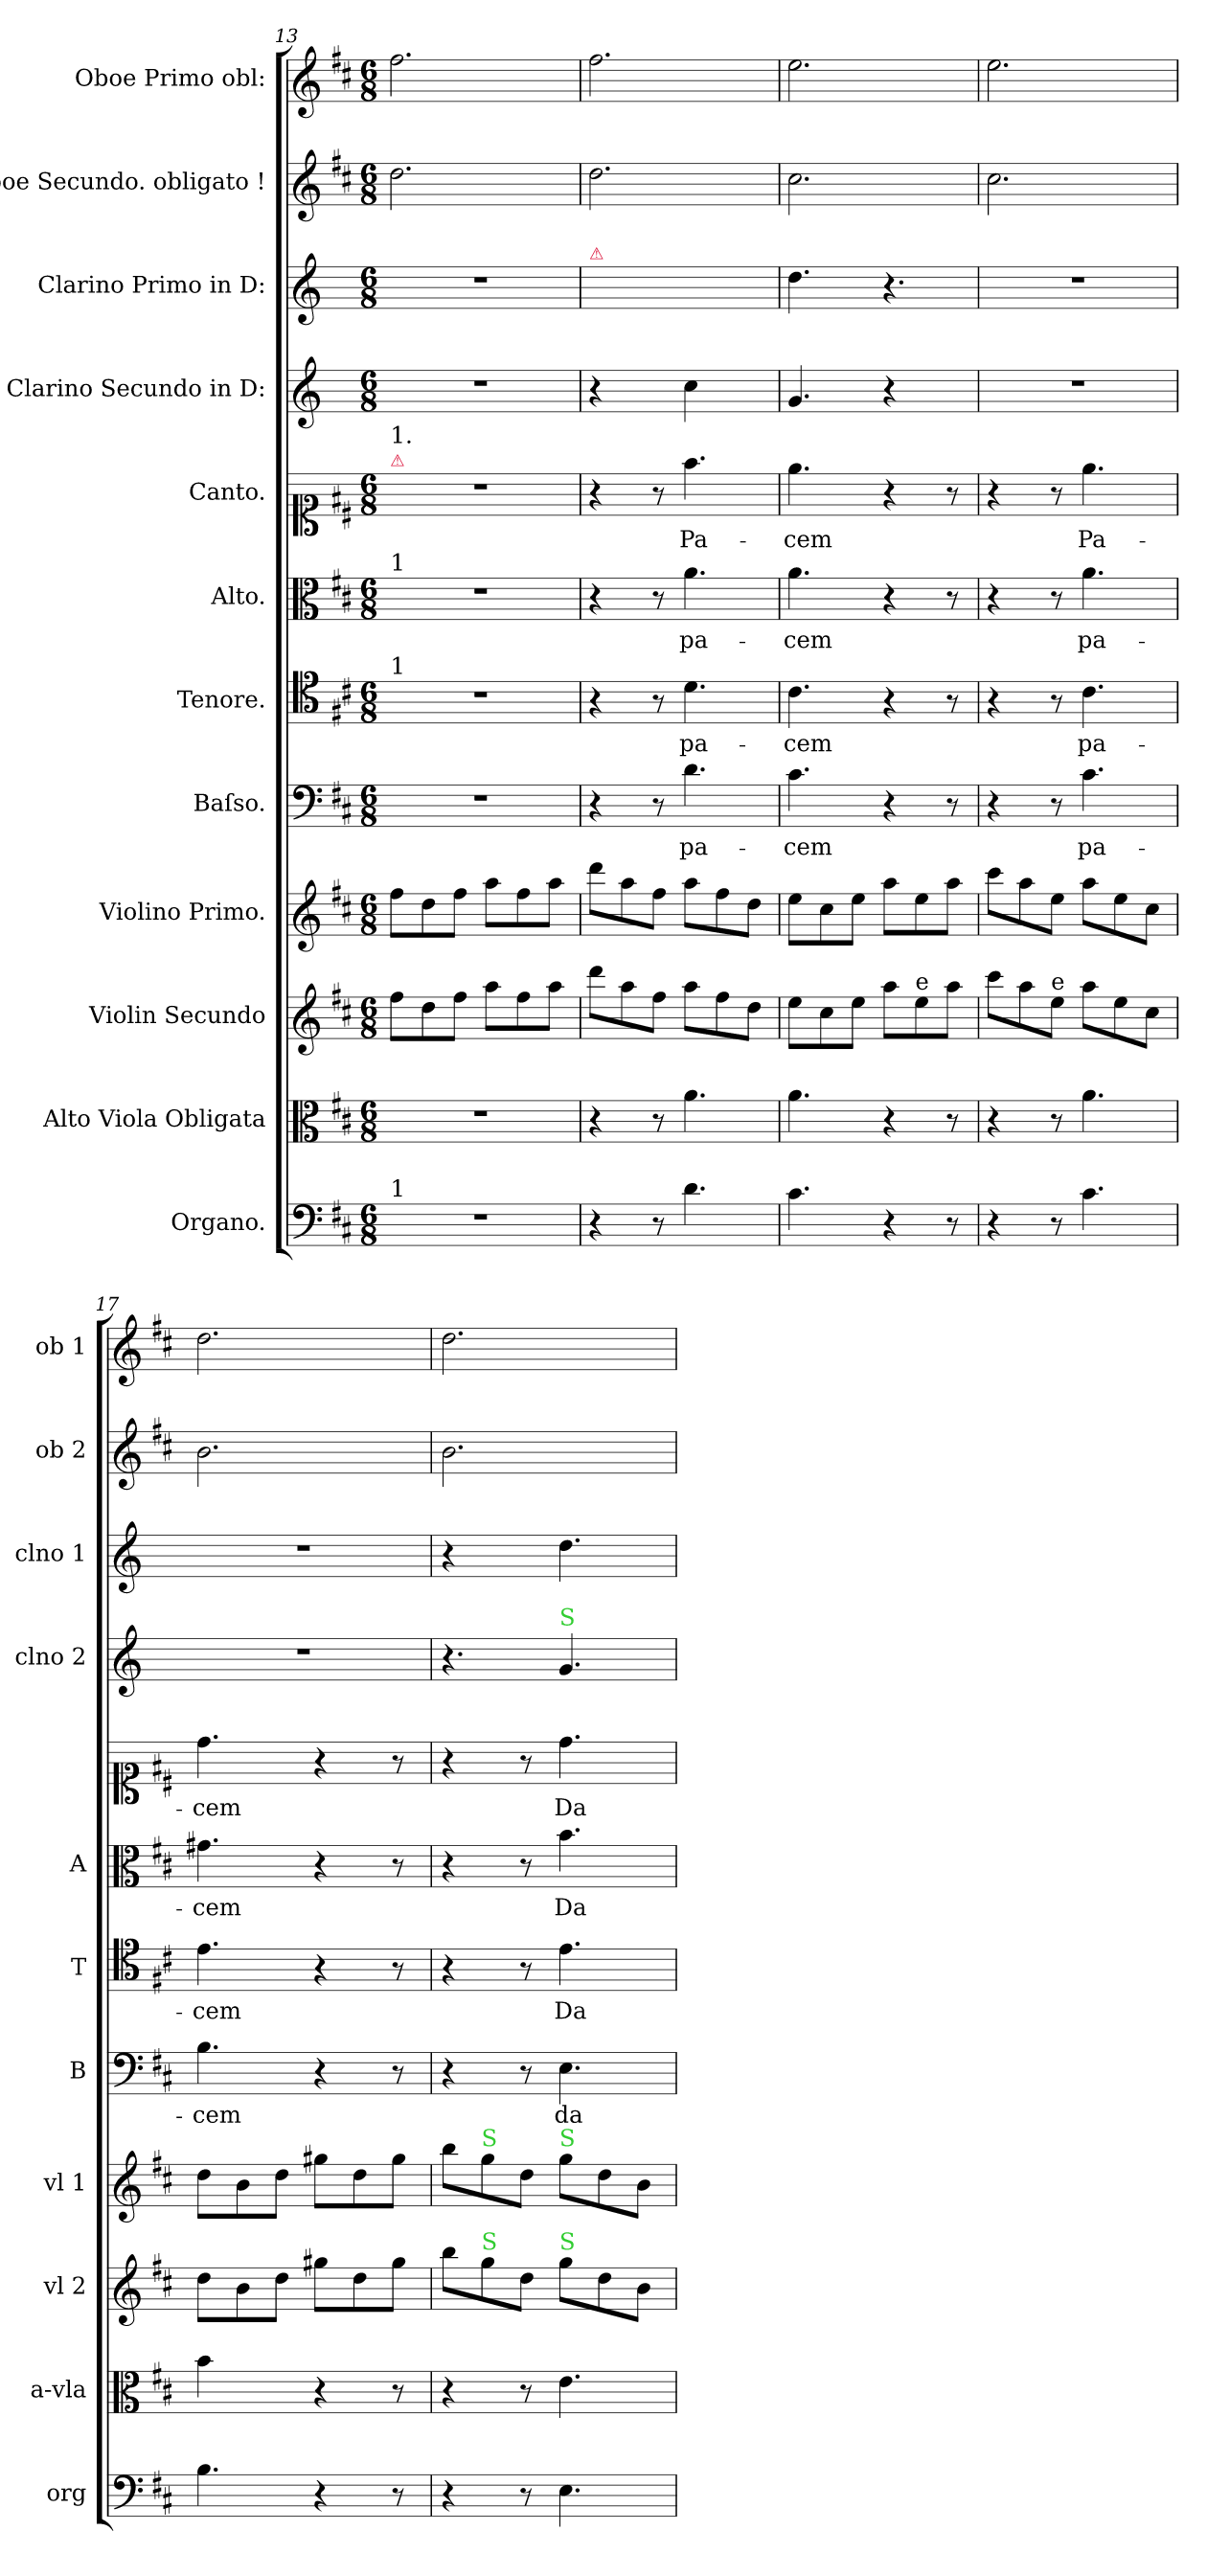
**kern	**kern	**kern	**kern	**kern	**text	**kern	**text	**kern	**text	**kern	**text	**kern	**kern	**kern	**kern
*part12	*part11	*part10	*part9	*part8	*part8	*part7	*part7	*part6	*part6	*part5	*part5	*part4	*part3	*part2	*part1
*staff12	*staff11	*staff10	*staff9	*staff8	*staff8	*staff7	*staff7	*staff6	*staff6	*staff5	*staff5	*staff4	*staff3	*staff2	*staff1
*I"Organo.	*I"Alto Viola Obligata	*I"Violin Secundo	*I"Violino Primo.	*I"Baſso.	*	*I"Tenore.	*	*I"Alto.	*	*I"Canto.	*	*I"Clarino Secundo in D:	*I"Clarino Primo in D:	*I"Oboe Secundo. obligato !	*I"Oboe Primo obl:
*I'org	*I'a-vla	*I'vl 2	*I'vl 1	*I'B	*	*I'T	*	*I'A	*	*	*	*I'clno 2	*I'clno 1	*I'ob 2	*I'ob 1
*clefF4	*clefC3	*clefG2	*clefG2	*clefF4	*	*clefC4	*	*clefC3	*	*clefC1	*	*clefG2	*clefG2	*clefG2	*clefG2
*	*	*	*	*	*	*	*	*	*	*	*	*ITrd-1c-2	*ITrd-1c-2	*	*
*k[f#c#]	*k[f#c#]	*k[f#c#]	*k[f#c#]	*k[f#c#]	*	*k[f#c#]	*	*k[f#c#]	*	*k[f#c#]	*	*k[f#c#]	*k[f#c#]	*k[f#c#]	*k[f#c#]
*D:	*D:	*D:	*D:	*D:	*	*D:	*	*D:	*	*D:	*	*	*	*D:	*D:
*M6/8	*M6/8	*M6/8	*M6/8	*M6/8	*	*M6/8	*	*M6/8	*	*M6/8	*	*M6/8	*M6/8	*M6/8	*M6/8
=13	=13	=13	=13	=13	=13	=13	=13	=13	=13	=13	=13	=13	=13	=13	=13
!	!	!	!	!	!	!	!	!	!	!LO:TX:a:color=crimson:t=⚠	!	!	!	!	!
!	!	!	!	!	!	!	!	!	!	!LO:TX:a:t=1.	!	!	!	!	!
!	!	!	!	!	!	!	!	!LO:TX:a:t=1	!	!	!	!	!	!	!
!	!	!	!	!	!	!LO:TX:a:t=1	!	!	!	!	!	!	!	!	!
!LO:TX:a:t=1	!	!	!	!	!	!	!	!	!	!	!	!	!	!	!
2.r	2.r	8ff#\L	8ff#\L	2.r	.	2.r	.	2.r	.	2.r	.	2.r	2.r	2.dd\	2.ff#\
.	.	8dd\	8dd\	.	.	.	.	.	.	.	.	.	.	.	.
.	.	8ff#\J	8ff#\J	.	.	.	.	.	.	.	.	.	.	.	.
.	.	8aa\L	8aa\L	.	.	.	.	.	.	.	.	.	.	.	.
.	.	8ff#\	8ff#\	.	.	.	.	.	.	.	.	.	.	.	.
.	.	8aa\J	8aa\J	.	.	.	.	.	.	.	.	.	.	.	.
=14	=14	=14	=14	=14	=14	=14	=14	=14	=14	=14	=14	=14	=14	=14	=14
!	!	!	!	!	!	!	!	!	!	!	!	!	!LO:TX:a:color=crimson:t=⚠	!	!
!	!	!	!	!	!	!	!	!	!	!	!	!LO:N:vis=4	!	!	!
4r	4r	8ddd\L	8ddd\L	4r	.	4r	.	4r	.	4r	.	4.r	2.ryy	2.dd\	2.ff#\
.	.	8aa\	8aa\	.	.	.	.	.	.	.	.	.	.	.	.
8r	8r	8ff#\J	8ff#\J	8r	.	8r	.	8r	.	8r	.	.	.	.	.
!	!	!	!	!	!	!	!	!	!	!	!	!LO:N:vis=4	!	!	!
4.d\	4.a\	8aa\L	8aa\L	4.d\	pa-	4.d\	pa-	4.a\	pa-	4.ff#\	Pa-	4.dd\	.	.	.
.	.	8ff#\	8ff#\	.	.	.	.	.	.	.	.	.	.	.	.
.	.	8dd\J	8dd\J	.	.	.	.	.	.	.	.	.	.	.	.
=15	=15	=15	=15	=15	=15	=15	=15	=15	=15	=15	=15	=15	=15	=15	=15
4.c#\	4.a\	8ee\L	8ee\L	4.c#\	-cem	4.c#\	-cem	4.a\	-cem	4.ee\	-cem	4.a/	4.ee\	2.cc#\	2.ee\
.	.	8cc#\	8cc#\	.	.	.	.	.	.	.	.	.	.	.	.
.	.	8ee\J	8ee\J	.	.	.	.	.	.	.	.	.	.	.	.
4r	4r	8aa\L	8aa\L	4r	.	4r	.	4r	.	4r	.	4r	4.r	.	.
!	!	!LO:TX:a:t=e	!	!	!	!	!	!	!	!	!	!	!	!	!
.	.	8ee\	8ee\	.	.	.	.	.	.	.	.	.	.	.	.
8r	8r	8aa\J	8aa\J	8r	.	8r	.	8r	.	8r	.	8ryy	.	.	.
=16	=16	=16	=16	=16	=16	=16	=16	=16	=16	=16	=16	=16	=16	=16	=16
4r	4r	8ccc#\L	8ccc#\L	4r	.	4r	.	4r	.	4r	.	2.r	2.r	2.cc#\	2.ee\
.	.	8aa\	8aa\	.	.	.	.	.	.	.	.	.	.	.	.
!	!	!LO:TX:a:t=e	!	!	!	!	!	!	!	!	!	!	!	!	!
8r	8r	8ee\J	8ee\J	8r	.	8r	.	8r	.	8r	.	.	.	.	.
!	!	!	!	!	!LO:LY:i	!	!LO:LY:i	!	!LO:LY:i	!	!LO:LY:i	!	!	!	!
4.c#\	4.a\	8aa\L	8aa\L	4.c#\	pa-	4.c#\	pa-	4.a\	pa-	4.ee\	Pa-	.	.	.	.
.	.	8ee\	8ee\	.	.	.	.	.	.	.	.	.	.	.	.
.	.	8cc#\J	8cc#\J	.	.	.	.	.	.	.	.	.	.	.	.
=17	=17	=17	=17	=17	=17	=17	=17	=17	=17	=17	=17	=17	=17	=17	=17
!	!LO:N:vis=4	!	!	!	!LO:LY:i	!	!LO:LY:i	!	!LO:LY:i	!	!LO:LY:i	!	!	!	!
4.B\	4.b\	8dd\L	8dd\L	4.B\	-cem	4.e\	-cem	4.g#X\	-cem	4.dd\	-cem	2.r	2.r	2.b\	2.dd\
.	.	8b\	8b\	.	.	.	.	.	.	.	.	.	.	.	.
.	.	8dd\J	8dd\J	.	.	.	.	.	.	.	.	.	.	.	.
4r	4r	8gg#X\L	8gg#X\L	4r	.	4r	.	4r	.	4r	.	.	.	.	.
.	.	8dd\	8dd\	.	.	.	.	.	.	.	.	.	.	.	.
8r	8r	8gg#\J	8gg#\J	8r	.	8r	.	8r	.	8r	.	.	.	.	.
=18	=18	=18	=18	=18	=18	=18	=18	=18	=18	=18	=18	=18	=18	=18	=18
4r	4r	8bb\L	8bb\L	4r	.	4r	.	4r	.	4r	.	4.r	4r	2.b\	2.dd\
!	!	!	!LO:TX:a:color=limegreen:t=S	!	!	!	!	!	!	!	!	!	!	!	!
!	!	!LO:TX:a:color=limegreen:t=S	!	!	!	!	!	!	!	!	!	!	!	!	!
.	.	8gg\	8gg\	.	.	.	.	.	.	.	.	.	.	.	.
8r	8r	8dd\J	8dd\J	8r	.	8r	.	8r	.	8r	.	.	8ryy	.	.
!	!	!	!	!	!	!	!	!	!	!	!	!LO:TX:a:color=limegreen:t=S	!	!	!
!	!	!	!LO:TX:a:color=limegreen:t=S	!	!	!	!	!	!	!	!	!	!	!	!
!	!	!LO:TX:a:color=limegreen:t=S	!	!	!	!	!	!	!	!	!	!	!	!	!
4.E\	4.e\	8gg\L	8gg\L	4.E\	da	4.e\	Da	4.b\	Da	4.dd\	Da	4.a/	4.ee\	.	.
.	.	8dd\	8dd\	.	.	.	.	.	.	.	.	.	.	.	.
.	.	8b\J	8b\J	.	.	.	.	.	.	.	.	.	.	.	.
=	=	=	=	=	=	=	=	=	=	=	=	=	=	=	=
*-	*-	*-	*-	*-	*-	*-	*-	*-	*-	*-	*-	*-	*-	*-	*-
